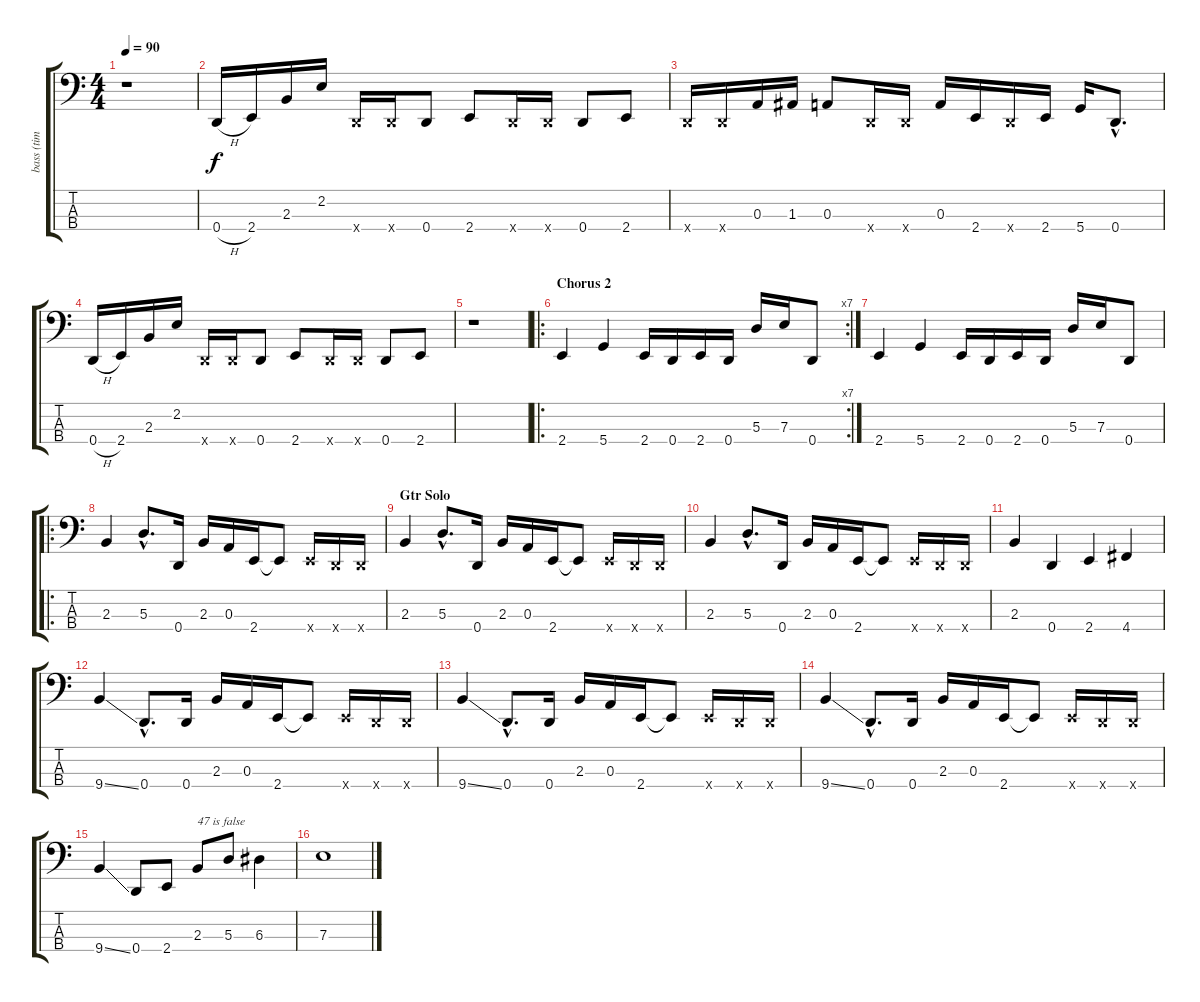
\track ("bass (tim commerford)" "bass (tim ") {instrument electricbassfinger}
\staff {score tabs}
\tuning (G2 D2 A1 D1) {hide}
\ts (4 4)
\tempo 90
\clef f4
\ks c
r.1{dy f} |
0.4{h}.16 2.4.16 2.3.16 2.2.16 0.4{x}.16 0.4{x}.16 0.4.8 2.4.8 0.4{x}.16 0.4{x}.16 0.4.8 2.4.8 |
0.4{x}.16 0.4{x}.16 0.3.16 1.3.16 0.3.8 0.4{x}.16 0.4{x}.16 0.3.16 2.4.16 0.4{x}.16 2.4.16 5.4.16 0.4{hac}.8{d} |
0.4{h}.16 2.4.16 2.3.16 2.2.16 0.4{x}.16 0.4{x}.16 0.4.8 2.4.8 0.4{x}.16 0.4{x}.16 0.4.8 2.4.8 |
r.1 |
\ro
\rc 7
\section ("" "Chorus 2")
2.4.4 5.4.4 2.4.16 0.4.16 2.4.16 0.4.16 5.3.16 7.3.16 0.4.8 |
2.4.4 5.4.4 2.4.16 0.4.16 2.4.16 0.4.16 5.3.16 7.3.16 0.4.8 |
\ro
2.3.4 5.3{hac}.8{d} 0.4.16 2.3.16 0.3.16 2.4.16 2.4{t}.8 2.4{x}.16 0.4{x}.16 0.4{x}.16 |
\section ("" "Gtr Solo")
2.3.4 5.3{hac}.8{d} 0.4.16 2.3.16 0.3.16 2.4.16 2.4{t}.8 2.4{x}.16 0.4{x}.16 0.4{x}.16 |
2.3.4 5.3{hac}.8{d} 0.4.16 2.3.16 0.3.16 2.4.16 2.4{t}.8 2.4{x}.16 0.4{x}.16 0.4{x}.16 |
2.3.4 0.4.4 2.4.4 4.4.4 |
9.4{ss}.4 0.4{hac}.8{d} 0.4.16 2.3.16 0.3.16 2.4.16 2.4{t}.8 2.4{x}.16 0.4{x}.16 0.4{x}.16 |
9.4{ss}.4 0.4{hac}.8{d} 0.4.16 2.3.16 0.3.16 2.4.16 2.4{t}.8 2.4{x}.16 0.4{x}.16 0.4{x}.16 |
9.4{ss}.4 0.4{hac}.8{d} 0.4.16 2.3.16 0.3.16 2.4.16 2.4{t}.8 2.4{x}.16 0.4{x}.16 0.4{x}.16 |
9.4{ss}.4 0.4.8 2.4.8 2.3.8{txt "47 is false"} 5.3.8 6.3.4 |
7.3.1
